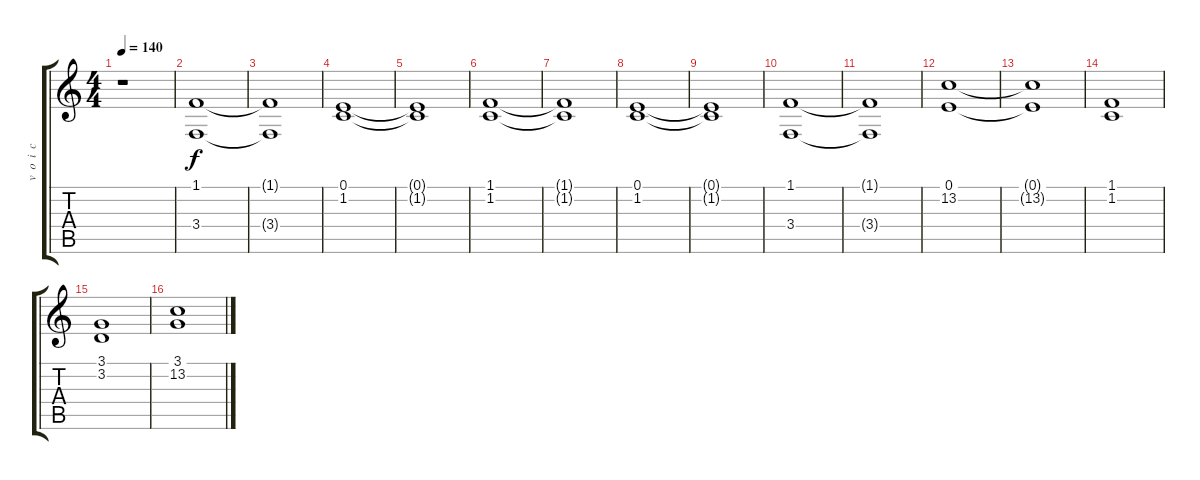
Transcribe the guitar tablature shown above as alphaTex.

\track ("v  o  i  c  e" "v  o  i  c") {instrument choiraahs}
\staff {score tabs}
\tuning (E4 B3 G3 D3 A2 E2) {hide}
\ts (4 4)
\tempo 140
\clef g2
\ks c
r.1{dy f} |
(1.1 3.4).1{volume 6} |
(1.1{t} 3.4{t}).1 |
(0.1 1.2).1 |
(0.1{t} 1.2{t}).1 |
(1.1 1.2).1 |
(1.1{t} 1.2{t}).1 |
(0.1 1.2).1 |
(0.1{t} 1.2{t}).1 |
(1.1 3.4).1 |
(1.1{t} 3.4{t}).1 |
(0.1 13.2).1 |
(0.1{t} 13.2{t}).1 |
(1.1 1.2).1 |
(3.1 3.2).1 |
(3.1 13.2).1
